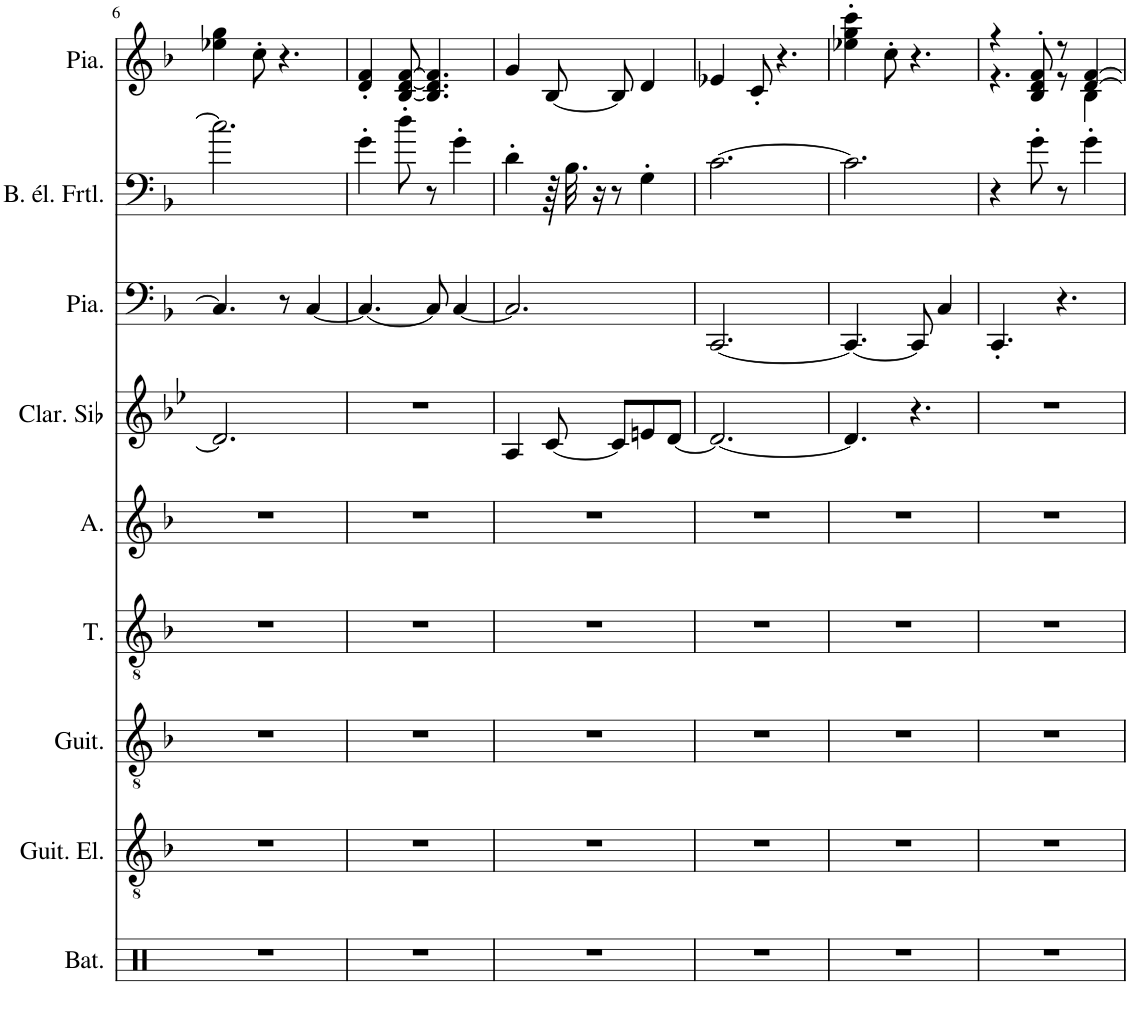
**kern	**kern	**kern	**kern	**kern	**kern	**kern	**kern	**kern
*part9	*part8	*part7	*part6	*part5	*part4	*part3	*part2	*part1
*staff9	*staff8	*staff7	*staff6	*staff5	*staff4	*staff3	*staff2	*staff1
*I"Batterie, Drums	*I"Guitare électrique, Overdriven Guitar	*I"Guitare classique	*I"Ténor, Choir Aahs	*I"Alto, Choir Aahs	*I"Clarinette en Sib	*I"Piano, Acoustic Grand Piano	*I"Basse électrique fretless, Fretless Bass	*I"Piano, Acoustic Grand Piano
*I'Bat.	*I'Guit. El.	*I'Guit.	*I'T.	*I'A.	*I'Clar. Sib	*I'Pia.	*I'B. él. Frtl.	*I'Pia.
!!LO:PB:g=z
*clefX	*clefGv2	*clefGv2	*clefGv2	*clefG2	*clefG2	*clefF4	*clefF4	*clefG2
*	*	*	*	*	*Trd1c2	*	*Trd7c12	*
*k[]	*k[b-]	*k[b-]	*k[b-]	*k[b-]	*k[b-e-]	*k[b-]	*k[b-]	*k[b-]
*M6/8	*M6/8	*M6/8	*M6/8	*M6/8	*M6/8	*M6/8	*M6/8	*M6/8
=6	=6	=6	=6	=6	=6	=6	=6	=6
2.r	2.r	2.r	2.r	2.r	2.d/]	4.C/]	2.cc\]	4ee-X\ 4gg\
.	.	.	.	.	.	.	.	8cc'\
.	.	.	.	.	.	8r	.	4.r
.	.	.	.	.	.	[4C/	.	.
=7	=7	=7	=7	=7	=7	=7	=7	=7
2.r	2.r	2.r	2.r	2.r	2.r	4.C/_	4g'\	4d/' 4f/'
.	.	.	.	.	.	.	8dd'\	[8B-/ [8d/ [8f/
.	.	.	.	.	.	8C/]	8r	4.B-/] 4.d/] 4.f/]
.	.	.	.	.	.	[4C/	4g'\	.
=8	=8	=8	=8	=8	=8	=8	=8	=8
2.r	2.r	2.r	2.r	2.r	4A/	2.C/]	4d'\	4g/
.	.	.	.	.	[8c/	.	64r	[8B-/
.	.	.	.	.	.	.	32.B-\	.
.	.	.	.	.	.	.	16r	.
.	.	.	.	.	8c/L]	.	8r	8B-/]
.	.	.	.	.	8en/	.	4G'\	4d/
.	.	.	.	.	[8d/J	.	.	.
=9	=9	=9	=9	=9	=9	=9	=9	=9
2.r	2.r	2.r	2.r	2.r	2.d/_	[2.CC/	[2.c\	4e-X/
.	.	.	.	.	.	.	.	8c'/
.	.	.	.	.	.	.	.	4.r
=10	=10	=10	=10	=10	=10	=10	=10	=10
2.r	2.r	2.r	2.r	2.r	4.d/]	4.CC/_	2.c\]	4ee-X\' 4gg\' 4ccc\'
.	.	.	.	.	.	.	.	8cc'\
.	.	.	.	.	4.r	8CC/]	.	4.r
.	.	.	.	.	.	4C/	.	.
=11	=11	=11	=11	=11	=11	=11	=11	=11
*	*	*	*	*	*	*	*	*^
2.r	2.r	2.r	2.r	2.r	2.r	4.CC'/	4r	4r	4.r
.	.	.	.	.	.	.	8g'\	8B-/' 8d/' 8f/'	.
.	.	.	.	.	.	4.r	8r	8r	8r
.	.	.	.	.	.	.	4g'\	[4d/ [4f/	4B-\
*	*	*	*	*	*	*	*	*v	*v
=	=	=	=	=	=	=	=	=
*-	*-	*-	*-	*-	*-	*-	*-	*-
